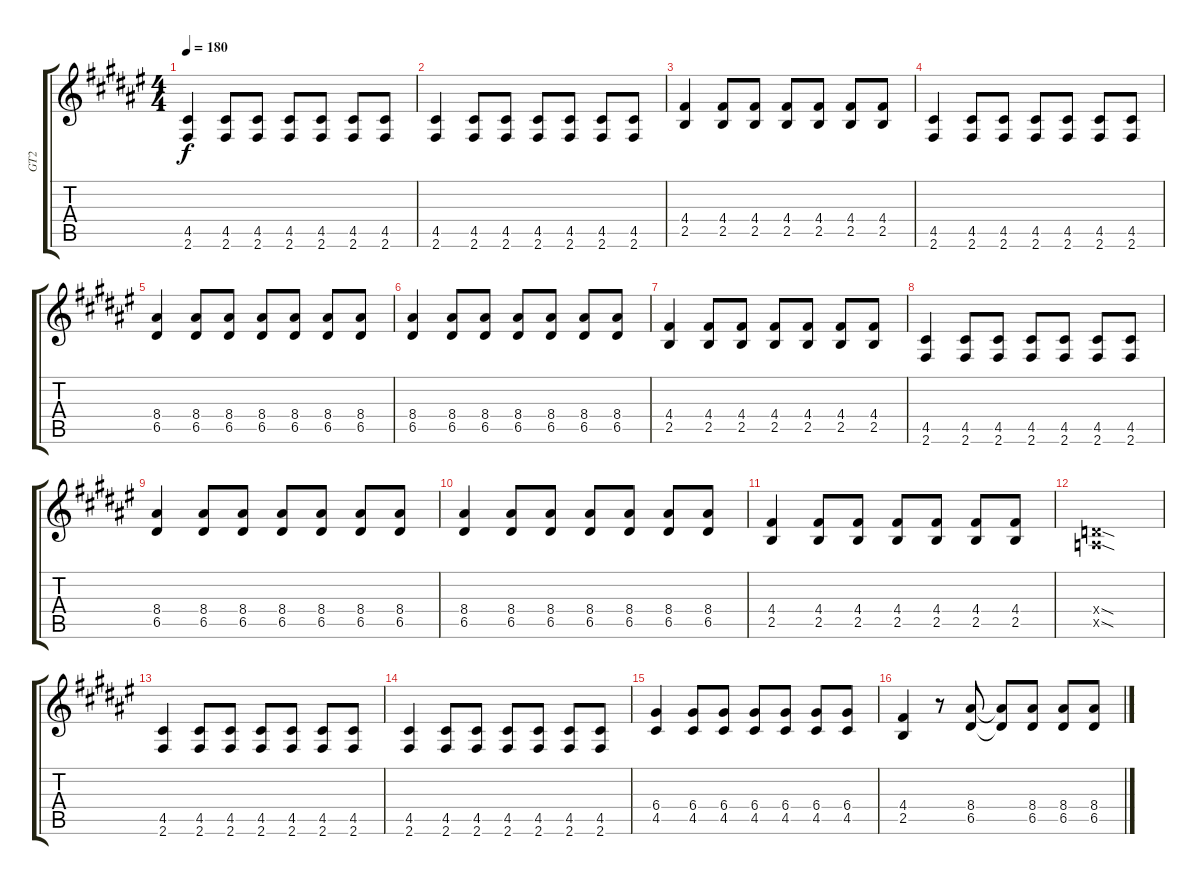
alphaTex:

\track ("GT2" "GT2") {instrument distortionguitar}
\staff {score tabs}
\tuning (E4 B3 G3 D3 A2 E2) {hide}
\ts (4 4)
\tempo 180
\clef g2
\ks f#
(4.5 2.6).4{dy f} (4.5 2.6).8 (4.5 2.6).8 (4.5 2.6).8 (4.5 2.6).8 (4.5 2.6).8 (4.5 2.6).8 |
(4.5 2.6).4 (4.5 2.6).8 (4.5 2.6).8 (4.5 2.6).8 (4.5 2.6).8 (4.5 2.6).8 (4.5 2.6).8 |
(4.4 2.5).4 (4.4 2.5).8 (4.4 2.5).8 (4.4 2.5).8 (4.4 2.5).8 (4.4 2.5).8 (4.4 2.5).8 |
(4.5 2.6).4 (4.5 2.6).8 (4.5 2.6).8 (4.5 2.6).8 (4.5 2.6).8 (4.5 2.6).8 (4.5 2.6).8 |
(8.4 6.5).4 (8.4 6.5).8 (8.4 6.5).8 (8.4 6.5).8 (8.4 6.5).8 (8.4 6.5).8 (8.4 6.5).8 |
(8.4 6.5).4 (8.4 6.5).8 (8.4 6.5).8 (8.4 6.5).8 (8.4 6.5).8 (8.4 6.5).8 (8.4 6.5).8 |
(4.4 2.5).4 (4.4 2.5).8 (4.4 2.5).8 (4.4 2.5).8 (4.4 2.5).8 (4.4 2.5).8 (4.4 2.5).8 |
(4.5 2.6).4 (4.5 2.6).8 (4.5 2.6).8 (4.5 2.6).8 (4.5 2.6).8 (4.5 2.6).8 (4.5 2.6).8 |
(8.4 6.5).4 (8.4 6.5).8 (8.4 6.5).8 (8.4 6.5).8 (8.4 6.5).8 (8.4 6.5).8 (8.4 6.5).8 |
(8.4 6.5).4 (8.4 6.5).8 (8.4 6.5).8 (8.4 6.5).8 (8.4 6.5).8 (8.4 6.5).8 (8.4 6.5).8 |
(4.4 2.5).4 (4.4 2.5).8 (4.4 2.5).8 (4.4 2.5).8 (4.4 2.5).8 (4.4 2.5).8 (4.4 2.5).8 |
(0.4{sod x} 0.5{sod x}).1 |
(4.5 2.6).4 (4.5 2.6).8 (4.5 2.6).8 (4.5 2.6).8 (4.5 2.6).8 (4.5 2.6).8 (4.5 2.6).8 |
(4.5 2.6).4 (4.5 2.6).8 (4.5 2.6).8 (4.5 2.6).8 (4.5 2.6).8 (4.5 2.6).8 (4.5 2.6).8 |
(6.4 4.5).4 (6.4 4.5).8 (6.4 4.5).8 (6.4 4.5).8 (6.4 4.5).8 (6.4 4.5).8 (6.4 4.5).8 |
(4.4 2.5).4 r.8 (8.4 6.5).8 (8.4{t} 6.5{t}).8 (8.4 6.5).8 (8.4 6.5).8 (8.4 6.5).8
